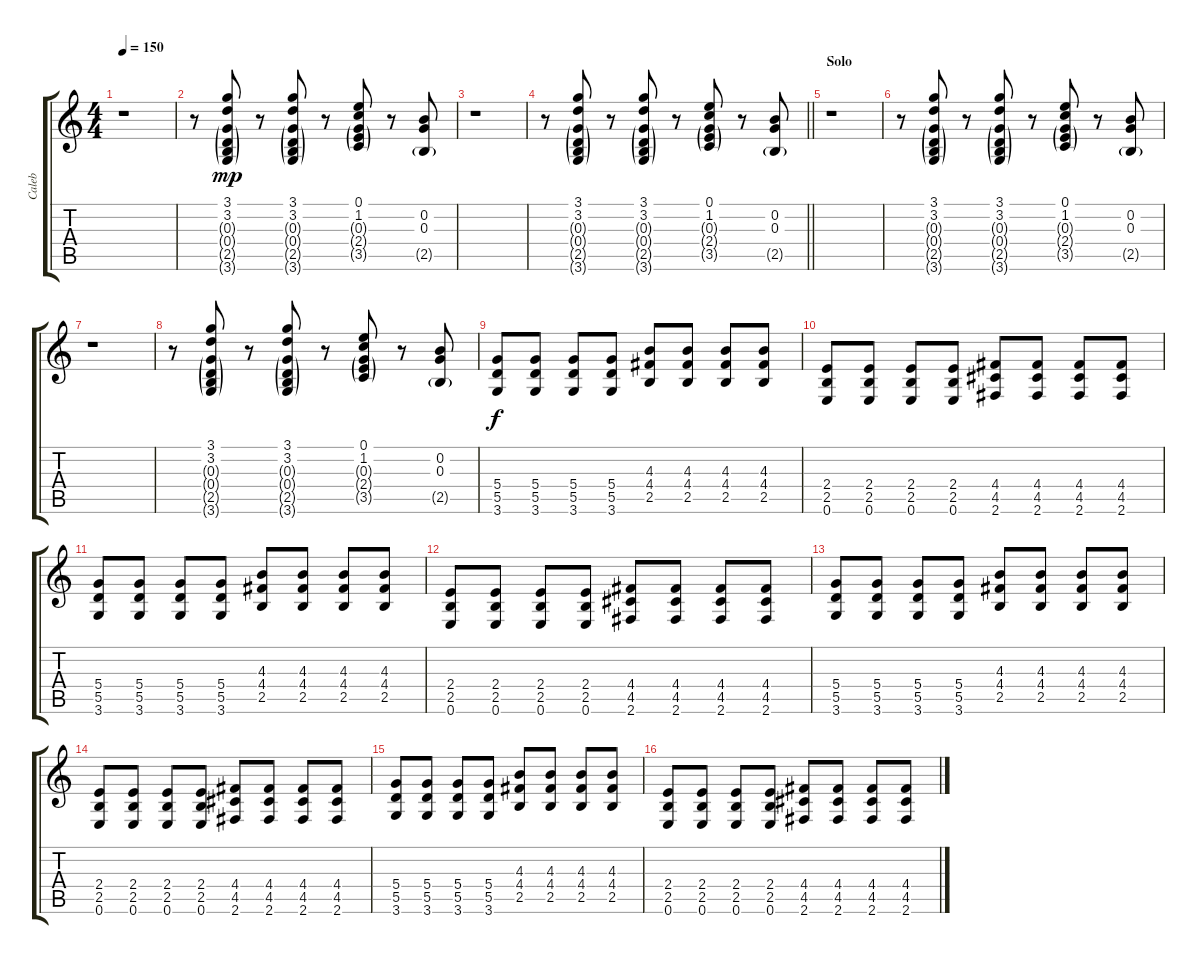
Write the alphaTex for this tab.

\track ("Caleb" "Caleb") {instrument overdrivenguitar}
\staff {score tabs}
\tuning (E4 B3 G3 D3 A2 E2) {hide}
\ts (4 4)
\tempo 150
\clef g2
\ks c
r.1{dy mp} |
r.8 (3.1 3.2 0.3{g} 0.4{g} 2.5{g} 3.6{g}).8 r.8 (3.1 3.2 0.3{g} 0.4{g} 2.5{g} 3.6{g}).8 r.8 (0.1 1.2 0.3{g} 2.4{g} 3.5{g}).8 r.8 (0.2 0.3 2.5{g}).8 |
r.1 |
\barLineRight lightlight
r.8 (3.1 3.2 0.3{g} 0.4{g} 2.5{g} 3.6{g}).8 r.8 (3.1 3.2 0.3{g} 0.4{g} 2.5{g} 3.6{g}).8 r.8 (0.1 1.2 0.3{g} 2.4{g} 3.5{g}).8 r.8 (0.2 0.3 2.5{g}).8 |
\section ("" "Solo")
r.1 |
r.8 (3.1 3.2 0.3{g} 0.4{g} 2.5{g} 3.6{g}).8 r.8 (3.1 3.2 0.3{g} 0.4{g} 2.5{g} 3.6{g}).8 r.8 (0.1 1.2 0.3{g} 2.4{g} 3.5{g}).8 r.8 (0.2 0.3 2.5{g}).8 |
r.1 |
r.8 (3.1 3.2 0.3{g} 0.4{g} 2.5{g} 3.6{g}).8 r.8 (3.1 3.2 0.3{g} 0.4{g} 2.5{g} 3.6{g}).8 r.8 (0.1 1.2 0.3{g} 2.4{g} 3.5{g}).8 r.8 (0.2 0.3 2.5{g}).8 |
(5.4 5.5 3.6).8{dy f} (5.4 5.5 3.6).8 (5.4 5.5 3.6).8 (5.4 5.5 3.6).8 (4.3 4.4 2.5).8 (4.3 4.4 2.5).8 (4.3 4.4 2.5).8 (4.3 4.4 2.5).8 |
(2.4 2.5 0.6).8 (2.4 2.5 0.6).8 (2.4 2.5 0.6).8 (2.4 2.5 0.6).8 (4.4 4.5 2.6).8 (4.4 4.5 2.6).8 (4.4 4.5 2.6).8 (4.4 4.5 2.6).8 |
(5.4 5.5 3.6).8 (5.4 5.5 3.6).8 (5.4 5.5 3.6).8 (5.4 5.5 3.6).8 (4.3 4.4 2.5).8 (4.3 4.4 2.5).8 (4.3 4.4 2.5).8 (4.3 4.4 2.5).8 |
(2.4 2.5 0.6).8 (2.4 2.5 0.6).8 (2.4 2.5 0.6).8 (2.4 2.5 0.6).8 (4.4 4.5 2.6).8 (4.4 4.5 2.6).8 (4.4 4.5 2.6).8 (4.4 4.5 2.6).8 |
(5.4 5.5 3.6).8 (5.4 5.5 3.6).8 (5.4 5.5 3.6).8 (5.4 5.5 3.6).8 (4.3 4.4 2.5).8 (4.3 4.4 2.5).8 (4.3 4.4 2.5).8 (4.3 4.4 2.5).8 |
(2.4 2.5 0.6).8 (2.4 2.5 0.6).8 (2.4 2.5 0.6).8 (2.4 2.5 0.6).8 (4.4 4.5 2.6).8 (4.4 4.5 2.6).8 (4.4 4.5 2.6).8 (4.4 4.5 2.6).8 |
(5.4 5.5 3.6).8 (5.4 5.5 3.6).8 (5.4 5.5 3.6).8 (5.4 5.5 3.6).8 (4.3 4.4 2.5).8 (4.3 4.4 2.5).8 (4.3 4.4 2.5).8 (4.3 4.4 2.5).8 |
(2.4 2.5 0.6).8 (2.4 2.5 0.6).8 (2.4 2.5 0.6).8 (2.4 2.5 0.6).8 (4.4 4.5 2.6).8 (4.4 4.5 2.6).8 (4.4 4.5 2.6).8 (4.4 4.5 2.6).8
